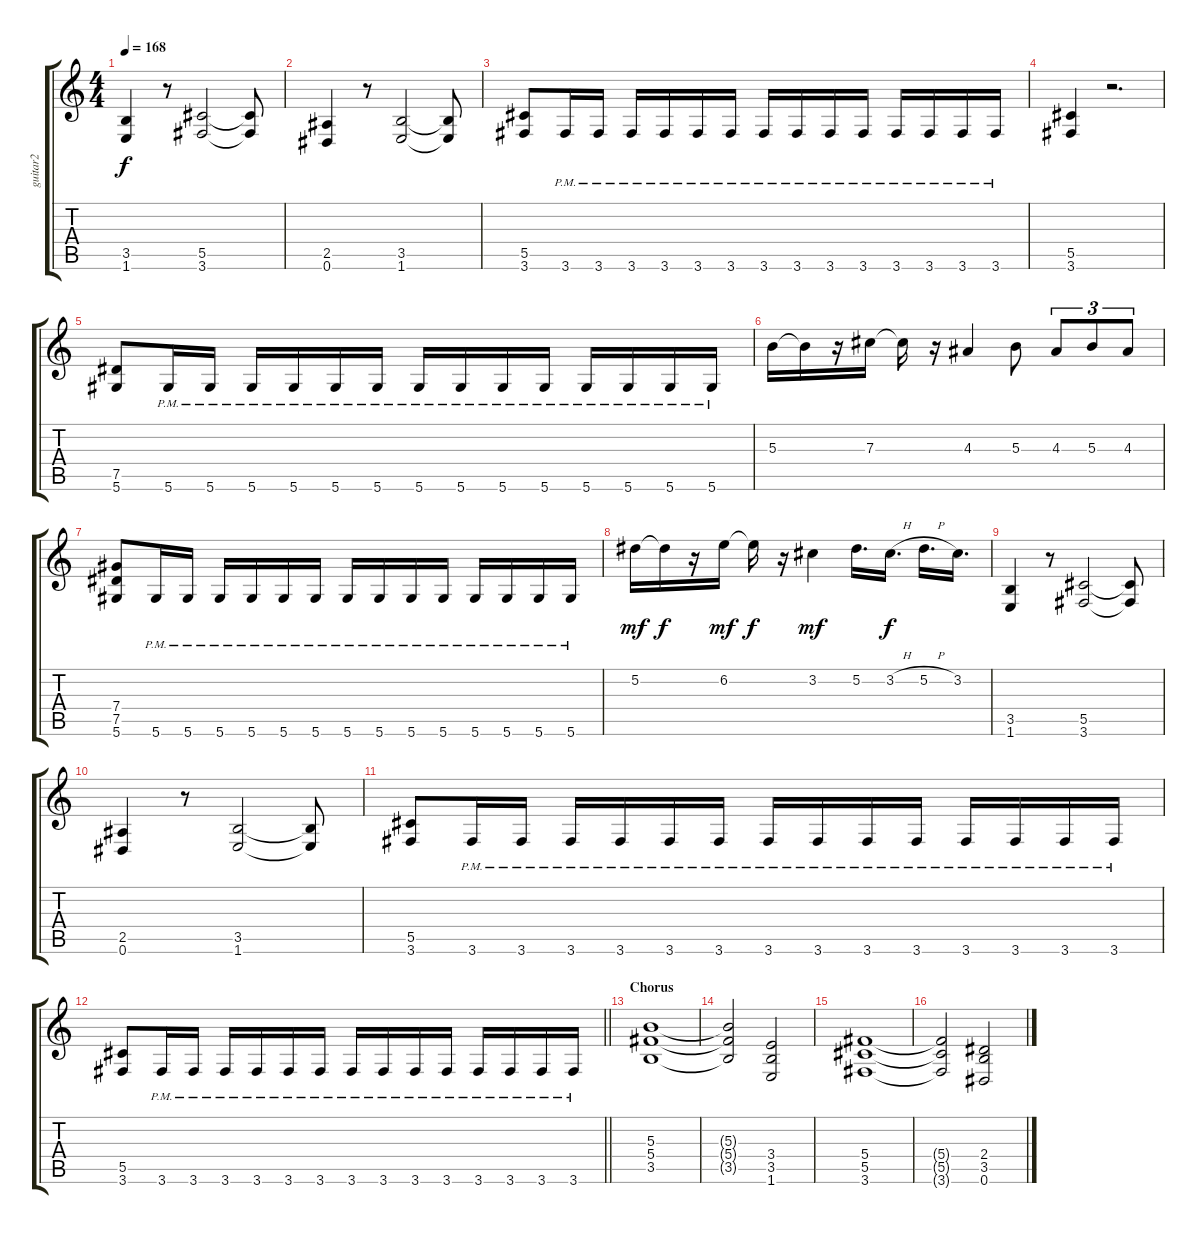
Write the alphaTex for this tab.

\track ("guitar2" "guitar2") {instrument distortionguitar}
\staff {score tabs}
\tuning (Eb4 Bb3 Gb3 Db3 Ab2 Eb2) {hide}
\ts (4 4)
\tempo 168
\clef g2
\ks c
(3.5 1.6).4{dy f} r.8 (5.5 3.6).2 (5.5{t} 3.6{t}).8 |
(2.5 0.6).4 r.8 (3.5 1.6).2 (3.5{t} 1.6{t}).8 |
(5.5 3.6).8 3.6{pm}.16 3.6{pm}.16 3.6{pm}.16 3.6{pm}.16 3.6{pm}.16 3.6{pm}.16 3.6{pm}.16 3.6{pm}.16 3.6{pm}.16 3.6{pm}.16 3.6{pm}.16 3.6{pm}.16 3.6{pm}.16 3.6{pm}.16 |
(5.5 3.6).4 r.2{d} |
(7.5 5.6).8 5.6{pm}.16 5.6{pm}.16 5.6{pm}.16 5.6{pm}.16 5.6{pm}.16 5.6{pm}.16 5.6{pm}.16 5.6{pm}.16 5.6{pm}.16 5.6{pm}.16 5.6{pm}.16 5.6{pm}.16 5.6{pm}.16 5.6{pm}.16 |
5.3.16 5.3{t}.16 r.16 7.3.16 7.3{t}.16 r.16 4.3.4 5.3.8 4.3.8{tu (3 2)} 5.3.8{tu (3 2)} 4.3.8{tu (3 2)} |
(7.4 7.5 5.6).8 5.6{pm}.16 5.6{pm}.16 5.6{pm}.16 5.6{pm}.16 5.6{pm}.16 5.6{pm}.16 5.6{pm}.16 5.6{pm}.16 5.6{pm}.16 5.6{pm}.16 5.6{pm}.16 5.6{pm}.16 5.6{pm}.16 5.6{pm}.16 |
5.2.16{dy mf} 5.2{t}.16{dy f} r.16 6.2.16{dy mf} 6.2{t}.16{dy f} r.16 3.2.4{dy mf} 5.2.16{d} 3.2{h}.16{d dy f} 5.2{h}.16{d} 3.2.16{d} |
(3.5 1.6).4 r.8 (5.5 3.6).2 (5.5{t} 3.6{t}).8 |
(2.5 0.6).4 r.8 (3.5 1.6).2 (3.5{t} 1.6{t}).8 |
(5.5 3.6).8 3.6{pm}.16 3.6{pm}.16 3.6{pm}.16 3.6{pm}.16 3.6{pm}.16 3.6{pm}.16 3.6{pm}.16 3.6{pm}.16 3.6{pm}.16 3.6{pm}.16 3.6{pm}.16 3.6{pm}.16 3.6{pm}.16 3.6{pm}.16 |
\barLineRight lightlight
(5.5 3.6).8 3.6{pm}.16 3.6{pm}.16 3.6{pm}.16 3.6{pm}.16 3.6{pm}.16 3.6{pm}.16 3.6{pm}.16 3.6{pm}.16 3.6{pm}.16 3.6{pm}.16 3.6{pm}.16 3.6{pm}.16 3.6{pm}.16 3.6{pm}.16 |
\section ("" "Chorus")
(5.3 5.4 3.5).1 |
(5.3{t} 5.4{t} 3.5{t}).2 (3.4 3.5 1.6).2 |
(5.4 5.5 3.6).1 |
(5.4{t} 5.5{t} 3.6{t}).2 (2.4 3.5 0.6).2
